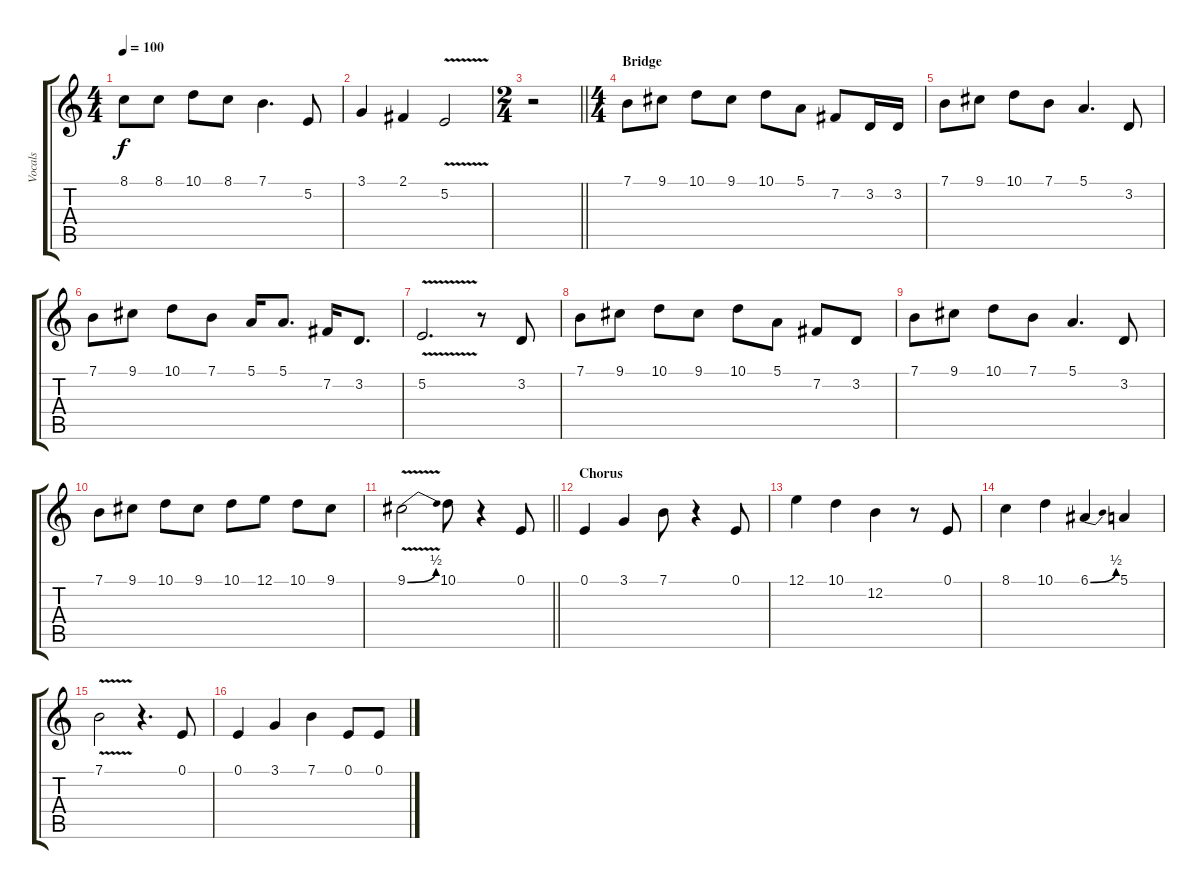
\track ("Vocals" "Vocals") {instrument lead1square}
\staff {score tabs}
\tuning (E4 B3 G3 D3 A2 E2) {hide}
\ts (4 4)
\tempo 100
\clef g2
\ks c
8.1.8{dy f} 8.1.8 10.1.8 8.1.8 7.1.4{d} 5.2.8 |
3.1.4 2.1.4 5.2{v}.2 |
\ts (2 4)
\barLineRight lightlight
r.2 |
\ts (4 4)
\section ("" "Bridge")
7.1.8 9.1.8 10.1.8 9.1.8 10.1.8 5.1.8 7.2.8 3.2.16 3.2.16 |
7.1.8 9.1.8 10.1.8 7.1.8 5.1.4{d} 3.2.8 |
7.1.8 9.1.8 10.1.8 7.1.8 5.1.16 5.1.8{d} 7.2.16 3.2.8{d} |
5.2{v}.2{d} r.8 3.2.8 |
7.1.8 9.1.8 10.1.8 9.1.8 10.1.8 5.1.8 7.2.8 3.2.8 |
7.1.8 9.1.8 10.1.8 7.1.8 5.1.4{d} 3.2.8 |
7.1.8 9.1.8 10.1.8 9.1.8 10.1.8 12.1.8 10.1.8 9.1.8 |
\barLineRight lightlight
9.1{be (bend 0 0 60 2) v}.2 10.1.8 r.4 0.1.8 |
\section ("" "Chorus")
0.1.4 3.1.4 7.1.8 r.4 0.1.8 |
12.1.4 10.1.4 12.2.4 r.8 0.1.8 |
8.1.4 10.1.4 6.1{be (bend 0 0 60 2)}.4 5.1.4 |
7.1{v}.2 r.4{d} 0.1.8 |
0.1.4 3.1.4 7.1.4 0.1.8 0.1.8
